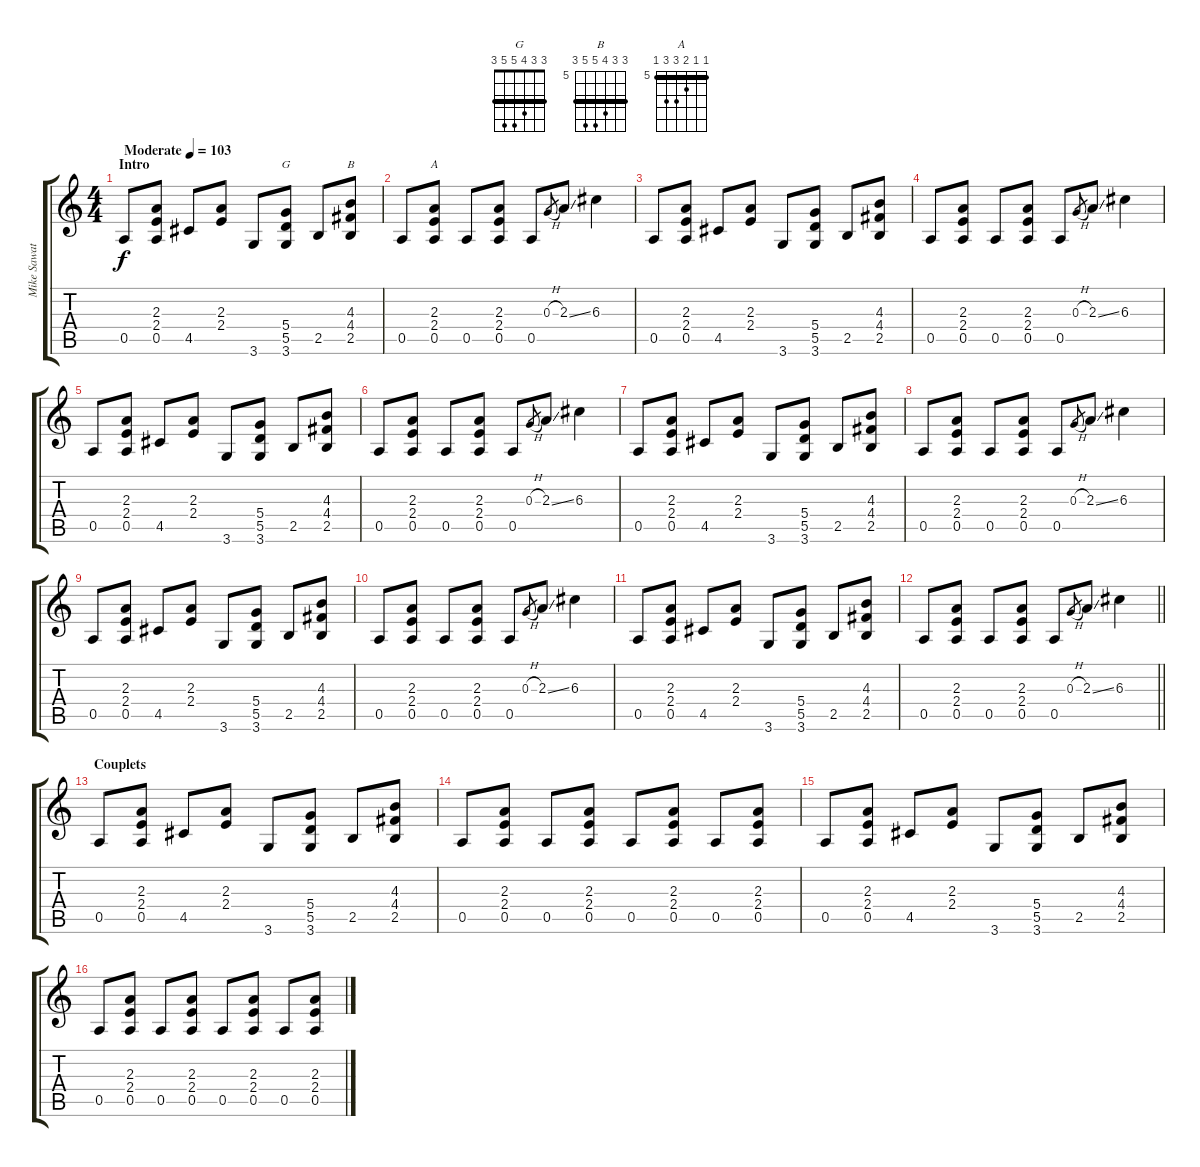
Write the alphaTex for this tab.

\track ("Mike Sawatzky" "Mike Sawat") {instrument electricguitarclean}
\staff {score tabs}
\tuning (E4 B3 G3 D3 A2 E2) {hide}
\chord ("G" 3 3 4 5 5 3) {barre 3}
\chord ("B" 7 7 8 9 9 7) {firstfret 5 barre 7}
\chord ("A" 5 5 6 7 7 5) {firstfret 5 barre 5}
\ts (4 4)
\section ("" "Intro")
\tempo (103 "Moderate")
\clef g2
\ks c
0.5.8{dy f instrument electricguitarclean} (2.3 2.4 0.5).8 4.5.8 (2.3 2.4).8 3.6.8 (5.4 5.5 3.6).8{ch "G"} 2.5.8 (4.3 4.4 2.5).8{ch "B"} |
0.5.8 (2.3 2.4 0.5).8{ch "A"} 0.5.8 (2.3 2.4 0.5).8 0.5.8 0.3{h}.8{gr} 2.3{ss}.8 6.3.4 |
0.5.8 (2.3 2.4 0.5).8 4.5.8 (2.3 2.4).8 3.6.8 (5.4 5.5 3.6).8 2.5.8 (4.3 4.4 2.5).8 |
0.5.8 (2.3 2.4 0.5).8 0.5.8 (2.3 2.4 0.5).8 0.5.8 0.3{h}.8{gr} 2.3{ss}.8 6.3.4 |
0.5.8 (2.3 2.4 0.5).8 4.5.8 (2.3 2.4).8 3.6.8 (5.4 5.5 3.6).8 2.5.8 (4.3 4.4 2.5).8 |
0.5.8 (2.3 2.4 0.5).8 0.5.8 (2.3 2.4 0.5).8 0.5.8 0.3{h}.8{gr} 2.3{ss}.8 6.3.4 |
0.5.8 (2.3 2.4 0.5).8 4.5.8 (2.3 2.4).8 3.6.8 (5.4 5.5 3.6).8 2.5.8 (4.3 4.4 2.5).8 |
0.5.8 (2.3 2.4 0.5).8 0.5.8 (2.3 2.4 0.5).8 0.5.8 0.3{h}.8{gr} 2.3{ss}.8 6.3.4 |
0.5.8 (2.3 2.4 0.5).8 4.5.8 (2.3 2.4).8 3.6.8 (5.4 5.5 3.6).8 2.5.8 (4.3 4.4 2.5).8 |
0.5.8 (2.3 2.4 0.5).8 0.5.8 (2.3 2.4 0.5).8 0.5.8 0.3{h}.8{gr} 2.3{ss}.8 6.3.4 |
0.5.8 (2.3 2.4 0.5).8 4.5.8 (2.3 2.4).8 3.6.8 (5.4 5.5 3.6).8 2.5.8 (4.3 4.4 2.5).8 |
\barLineRight lightlight
0.5.8 (2.3 2.4 0.5).8 0.5.8 (2.3 2.4 0.5).8 0.5.8 0.3{h}.8{gr} 2.3{ss}.8 6.3.4 |
\section ("" "Couplets")
0.5.8 (2.3 2.4 0.5).8 4.5.8 (2.3 2.4).8 3.6.8 (5.4 5.5 3.6).8 2.5.8 (4.3 4.4 2.5).8 |
0.5.8 (2.3 2.4 0.5).8 0.5.8 (2.3 2.4 0.5).8 0.5.8 (2.3 2.4 0.5).8 0.5.8 (2.3 2.4 0.5).8 |
0.5.8 (2.3 2.4 0.5).8 4.5.8 (2.3 2.4).8 3.6.8 (5.4 5.5 3.6).8 2.5.8 (4.3 4.4 2.5).8 |
0.5.8 (2.3 2.4 0.5).8 0.5.8 (2.3 2.4 0.5).8 0.5.8 (2.3 2.4 0.5).8 0.5.8 (2.3 2.4 0.5).8
